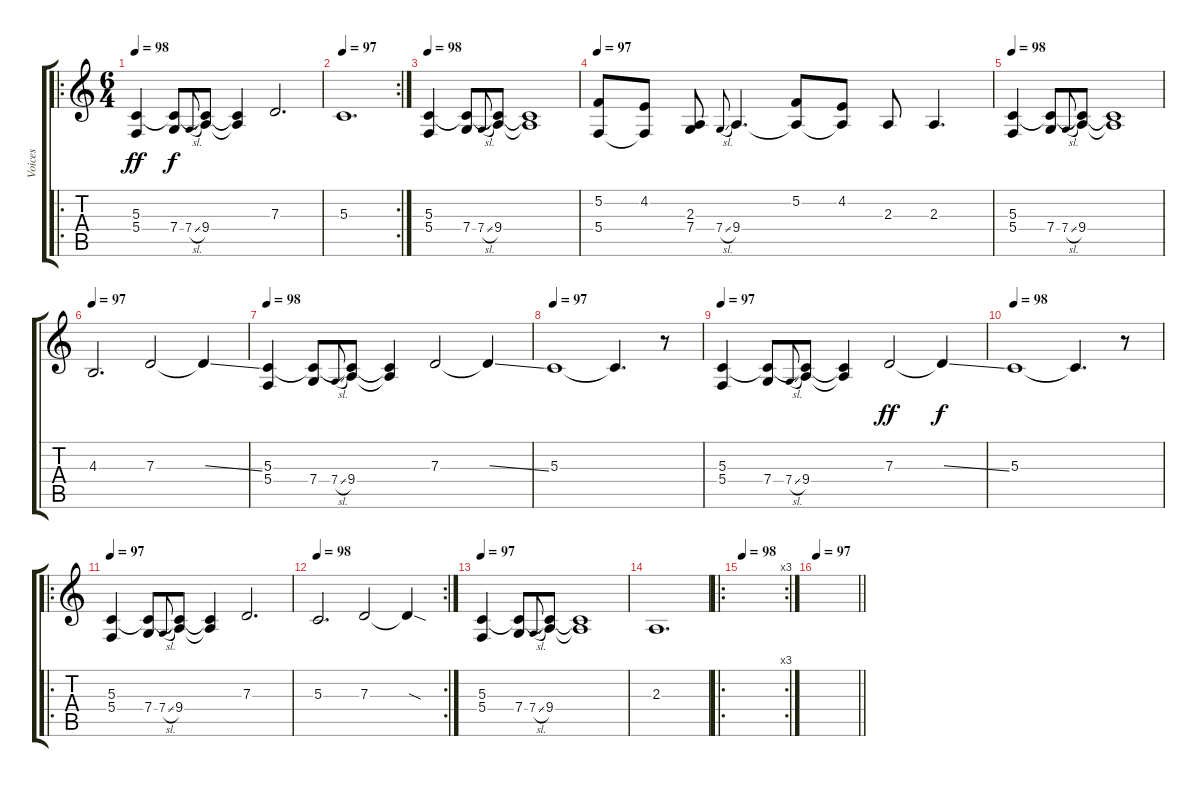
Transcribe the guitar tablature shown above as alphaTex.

\track ("Voices" "Voices") {instrument trombone}
\staff {score tabs}
\tuning (E4 C4 G3 C3 G2 C2) {hide}
\ro
\ts (6 4)
\tempo 98
\clef g2
\ks c
(5.3 5.4).4{dy ff} (5.3{t} 7.4).8{dy f} 7.4{sl}.8{gr onbeat} (5.3{t} 9.4).8 (5.3{t} 9.4{t}).4 7.3.2{d} |
\rc 2
\tempo 97
5.3.1{d} |
\tempo 98
(5.3 5.4).4 (5.3{t} 7.4).8 7.4{sl}.8{gr onbeat} (5.3{t} 9.4).8 (5.3{t} 9.4{t}).1 |
\tempo 97
(5.2 5.4).8 (4.2 5.4{t}).8 (2.3 7.4).8 7.4{sl}.8{gr onbeat} 9.4.4{d} (5.2 9.4{t}).8 (4.2 9.4{t}).8 2.3.8 2.3.4{d} |
\tempo 98
(5.3 5.4).4 (5.3{t} 7.4).8 7.4{sl}.8{gr onbeat} (5.3{t} 9.4).8 (5.3{t} 9.4{t}).1 |
\tempo 97
4.3.2{d} 7.3.2 7.3{ss t}.4 |
\tempo 98
(5.3 5.4).4 (5.3{t} 7.4).8 7.4{sl}.8{gr onbeat} (5.3{t} 9.4).8 (5.3{t} 9.4{t}).4 7.3.2 7.3{ss t}.4 |
\tempo 97
5.3.1 5.3{t}.4{d} r.8 |
\tempo 97
(5.3 5.4).4 (5.3{t} 7.4).8 7.4{sl}.8{gr onbeat} (5.3{t} 9.4).8 (5.3{t} 9.4{t}).4 7.3.2{dy ff} 7.3{ss t}.4{dy f} |
\tempo 98
5.3.1 5.3{t}.4{d} r.8 |
\ro
\tempo 97
(5.3 5.4).4 (5.3{t} 7.4).8 7.4{sl}.8{gr onbeat} (5.3{t} 9.4).8 (5.3{t} 9.4{t}).4 7.3.2{d} |
\rc 2
\tempo 98
5.3.2{d} 7.3.2 7.3{sod t}.4 |
\tempo 97
(5.3 5.4).4 (5.3{t} 7.4).8 7.4{sl}.8{gr onbeat} (5.3{t} 9.4).8 (5.3{t} 9.4{t}).1 |
2.3.1{d} |
\ro
\rc 3
\tempo 98
|
\tempo 97
\barLineRight lightlight
